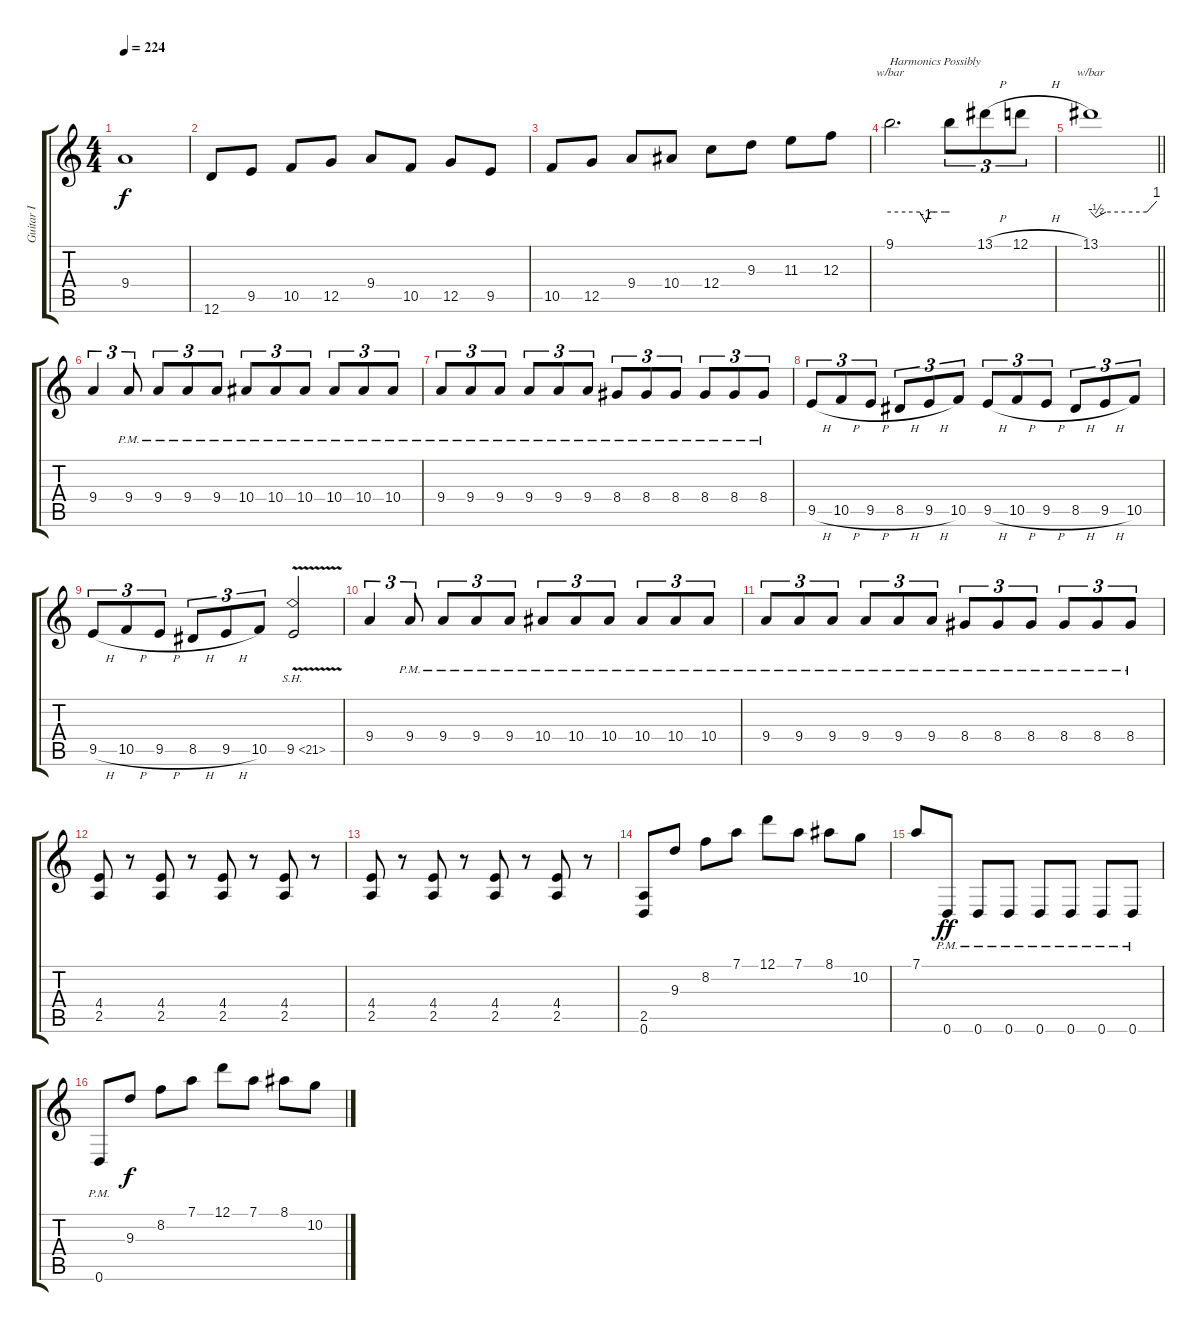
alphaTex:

\track ("Guitar I" "Guitar I") {mute instrument overdrivenguitar}
\staff {score tabs}
\tuning (D4 A3 F3 C3 G2 D2) {hide}
\ts (4 4)
\tempo 224
\clef g2
\ks c
9.4{t}.1{dy f} |
12.6.8 9.5.8 10.5.8 12.5.8 9.4.8 10.5.8 12.5.8 9.5.8 |
10.5.8 12.5.8 9.4.8 10.4.8 12.4.8 9.3.8 11.3.8 12.3.8 |
9.1.2{d tbe (custom default 0 0 30 0 36 -4 40 0 45 0 55 0 60 0) txt "Harmonics Possibly"} 9.1{t}.8{tu (3 2)} 13.1{h}.8{tu (3 2)} 12.1{h}.8{tu (3 2)} |
\barLineRight lightlight
13.1.1{tbe (custom default 0 0 5 -2 14 0 51 0 60 4)} |
9.4.4{tu (3 2)} 9.4{pm}.8{tu (3 2)} 9.4{pm}.8{tu (3 2)} 9.4{pm}.8{tu (3 2)} 9.4{pm}.8{tu (3 2)} 10.4{pm}.8{tu (3 2)} 10.4{pm}.8{tu (3 2)} 10.4{pm}.8{tu (3 2)} 10.4{pm}.8{tu (3 2)} 10.4{pm}.8{tu (3 2)} 10.4{pm}.8{tu (3 2)} |
9.4{pm}.8{tu (3 2)} 9.4{pm}.8{tu (3 2)} 9.4{pm}.8{tu (3 2)} 9.4{pm}.8{tu (3 2)} 9.4{pm}.8{tu (3 2)} 9.4{pm}.8{tu (3 2)} 8.4{pm}.8{tu (3 2)} 8.4{pm}.8{tu (3 2)} 8.4{pm}.8{tu (3 2)} 8.4{pm}.8{tu (3 2)} 8.4{pm}.8{tu (3 2)} 8.4{pm}.8{tu (3 2)} |
9.5{h}.8{tu (3 2)} 10.5{h}.8{tu (3 2)} 9.5{h}.8{tu (3 2)} 8.5{h}.8{tu (3 2)} 9.5{h}.8{tu (3 2)} 10.5.8{tu (3 2)} 9.5{h}.8{tu (3 2)} 10.5{h}.8{tu (3 2)} 9.5{h}.8{tu (3 2)} 8.5{h}.8{tu (3 2)} 9.5{h}.8{tu (3 2)} 10.5.8{tu (3 2)} |
9.5{h}.8{tu (3 2)} 10.5{h}.8{tu (3 2)} 9.5{h}.8{tu (3 2)} 8.5{h}.8{tu (3 2)} 9.5{h}.8{tu (3 2)} 10.5.8{tu (3 2)} 9.5{sh 12 v}.2 |
9.4.4{tu (3 2)} 9.4{pm}.8{tu (3 2)} 9.4{pm}.8{tu (3 2)} 9.4{pm}.8{tu (3 2)} 9.4{pm}.8{tu (3 2)} 10.4{pm}.8{tu (3 2)} 10.4{pm}.8{tu (3 2)} 10.4{pm}.8{tu (3 2)} 10.4{pm}.8{tu (3 2)} 10.4{pm}.8{tu (3 2)} 10.4{pm}.8{tu (3 2)} |
9.4{pm}.8{tu (3 2)} 9.4{pm}.8{tu (3 2)} 9.4{pm}.8{tu (3 2)} 9.4{pm}.8{tu (3 2)} 9.4{pm}.8{tu (3 2)} 9.4{pm}.8{tu (3 2)} 8.4{pm}.8{tu (3 2)} 8.4{pm}.8{tu (3 2)} 8.4{pm}.8{tu (3 2)} 8.4{pm}.8{tu (3 2)} 8.4{pm}.8{tu (3 2)} 8.4{pm}.8{tu (3 2)} |
(4.4 2.5).8 r.8 (4.4 2.5).8 r.8 (4.4 2.5).8 r.8 (4.4 2.5).8 r.8 |
(4.4 2.5).8 r.8 (4.4 2.5).8 r.8 (4.4 2.5).8 r.8 (4.4 2.5).8 r.8 |
(2.5 0.6).8 9.3.8 8.2.8 7.1.8 12.1.8 7.1.8 8.1.8 10.2.8 |
7.1.8 0.6{pm}.8{dy ff} 0.6{pm}.8 0.6{pm}.8 0.6{pm}.8 0.6{pm}.8 0.6{pm}.8 0.6{pm}.8 |
0.6{pm}.8 9.3.8{dy f} 8.2.8 7.1.8 12.1.8 7.1.8 8.1.8 10.2.8
